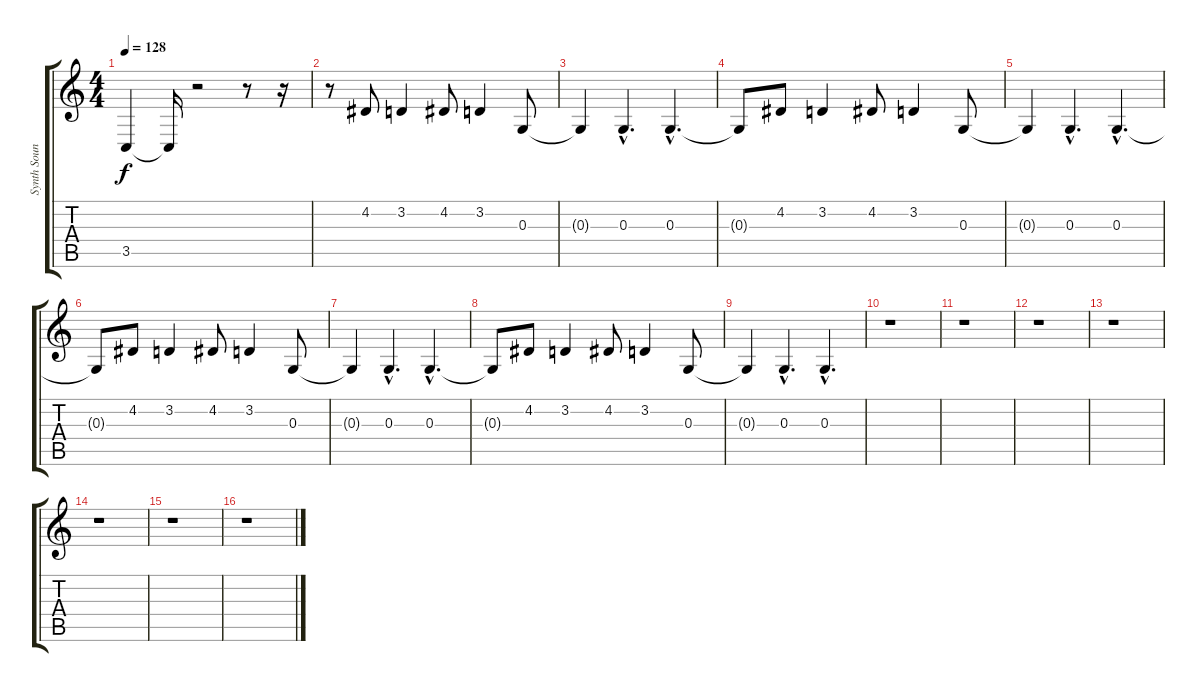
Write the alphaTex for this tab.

\track ("Synth Sound        " "Synth Soun") {instrument pad3polysynth}
\staff {score tabs}
\tuning (E4 B3 G3 D3 A2 E2) {hide}
\ts (4 4)
\tempo 128
\clef g2
\ks c
3.5{t}.4{dy f} 3.5{t}.16 r.2 r.8 r.16 |
r.8 4.2.8 3.2.4 4.2.8 3.2.4 0.3.8 |
0.3{t}.4 0.3{hac}.4{d} 0.3{hac}.4{d} |
0.3{t}.8 4.2.8 3.2.4 4.2.8 3.2.4 0.3.8 |
0.3{t}.4 0.3{hac}.4{d} 0.3{hac}.4{d} |
0.3{t}.8 4.2.8 3.2.4 4.2.8 3.2.4 0.3.8 |
0.3{t}.4 0.3{hac}.4{d} 0.3{hac}.4{d} |
0.3{t}.8 4.2.8 3.2.4 4.2.8 3.2.4 0.3.8 |
0.3{t}.4 0.3{hac}.4{d} 0.3{hac}.4{d} |
r.1 |
r.1 |
r.1 |
r.1 |
r.1 |
r.1 |
r.1
